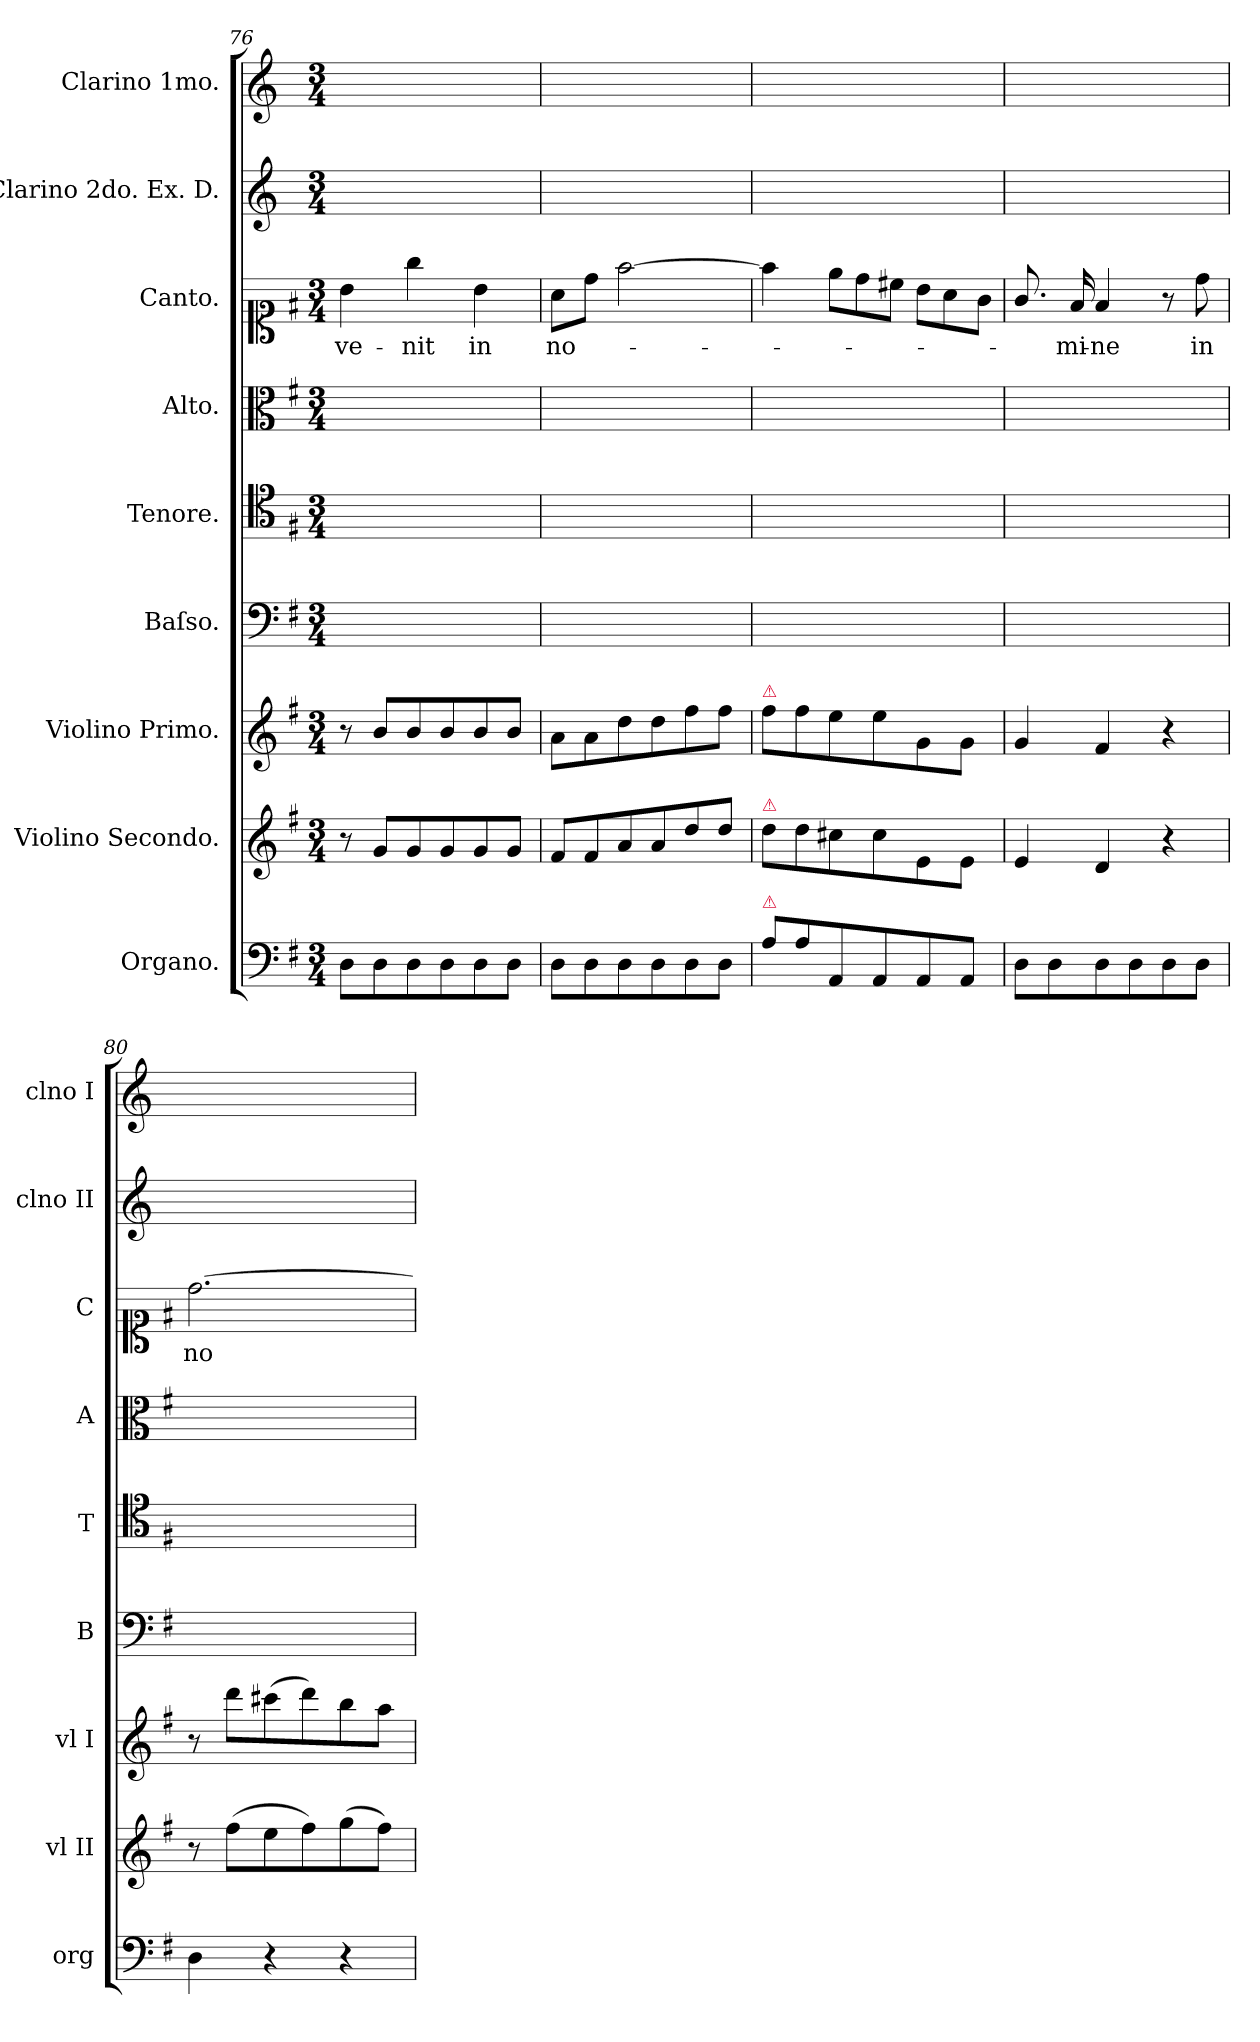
**kern	**kern	**kern	**kern	**kern	**kern	**kern	**text	**kern	**kern
*part9	*part8	*part7	*part6	*part5	*part4	*part3	*part3	*part2	*part1
*staff9	*staff8	*staff7	*staff6	*staff5	*staff4	*staff3	*staff3	*staff2	*staff1
*I"Organo.	*I"Violino Secondo.	*I"Violino Primo.	*I"Baſso.	*I"Tenore.	*I"Alto.	*I"Canto.	*	*I"Clarino 2do. Ex. D.	*I"Clarino 1mo.
*I'org	*I'vl II	*I'vl I	*I'B	*I'T	*I'A	*I'C	*	*I'clno II	*I'clno I
*clefF4	*clefG2	*clefG2	*clefF4	*clefC4	*clefC3	*clefC1	*	*clefG2	*clefG2
*	*	*	*	*	*	*	*	*ITrd-4c-7	*ITrd3c5
*k[f#]	*k[f#]	*k[f#]	*k[f#]	*k[f#]	*k[f#]	*k[f#]	*	*k[f#]	*k[f#]
*G:	*G:	*G:	*G:	*G:	*G:	*G:	*	*G:	*G:
*M3/4	*M3/4	*M3/4	*M3/4	*M3/4	*M3/4	*M3/4	*	*M3/4	*M3/4
=76	=76	=76	=76	=76	=76	=76	=76	=76	=76
8D\L	8r	8r	2.ryy	2.ryy	2.ryy	4b\	ve-	2.ryy	2.ryy
8D\	8g/L	8b/L	.	.	.	.	.	.	.
8D\	8g/	8b/	.	.	.	4gg\	-nit	.	.
8D\	8g/	8b/	.	.	.	.	.	.	.
8D\	8g/	8b/	.	.	.	4b\	in	.	.
8D\J	8g/J	8b/J	.	.	.	.	.	.	.
=77	=77	=77	=77	=77	=77	=77	=77	=77	=77
8D\L	8f#/L	8a\L	2.ryy	2.ryy	2.ryy	8a\L	no-	2.ryy	2.ryy
8D\	8f#/	8a\	.	.	.	8dd\J	.	.	.
8D\	8a/	8dd\	.	.	.	[2ff#\	.	.	.
8D\	8a/	8dd\	.	.	.	.	.	.	.
8D\	8dd/	8ff#\	.	.	.	.	.	.	.
8D\J	8dd/J	8ff#\J	.	.	.	.	.	.	.
=78	=78	=78	=78	=78	=78	=78	=78	=78	=78
!	!	!LO:TX:a:color=crimson:t=⚠	!	!	!	!	!	!	!
!	!LO:TX:a:color=crimson:t=⚠	!	!	!	!	!	!	!	!
!LO:TX:a:color=crimson:t=⚠	!	!	!	!	!	!	!	!	!
8A\L	8dd\L	8ff#\L	2.ryy	2.ryy	2.ryy	4ff#\]	.	2.ryy	2.ryy
8A\	8dd\	8ff#\	.	.	.	.	.	.	.
*	*	*	*	*	*	*Xtuplet	*	*	*
8AA/	8cc#X\	8ee\	.	.	.	12ee\L	.	.	.
.	.	.	.	.	.	12dd\	.	.	.
8AA/	8cc#\	8ee\	.	.	.	.	.	.	.
.	.	.	.	.	.	12cc#X\J	.	.	.
8AA/	8e/	8g/	.	.	.	12b\L	.	.	.
.	.	.	.	.	.	12a\	.	.	.
8AA/J	8e/J	8g/J	.	.	.	.	.	.	.
.	.	.	.	.	.	12g\J	.	.	.
=79	=79	=79	=79	=79	=79	=79	=79	=79	=79
8D\L	4e/	4g/	2.ryy	2.ryy	2.ryy	8.g/	.	2.ryy	2.ryy
8D\	.	.	.	.	.	.	.	.	.
.	.	.	.	.	.	16f#/	-mi-	.	.
8D\	4d/	4f#/	.	.	.	4f#/	-ne	.	.
8D\	.	.	.	.	.	.	.	.	.
8D\	4r	4r	.	.	.	8r	.	.	.
8D\J	.	.	.	.	.	8dd\	in	.	.
=80	=80	=80	=80	=80	=80	=80	=80	=80	=80
4D\	8r	8r	2.ryy	2.ryy	2.ryy	[<2.dd\	no-	2.ryy	2.ryy
.	(8ff#\L	8ddd\L	.	.	.	.	.	.	.
4r	8ee\	(8ccc#X\	.	.	.	.	.	.	.
.	8ff#\)	8ddd\)	.	.	.	.	.	.	.
4r	(8gg\	8bb\	.	.	.	.	.	.	.
.	8ff#\J)	8aa\J	.	.	.	.	.	.	.
=	=	=	=	=	=	=	=	=	=
*-	*-	*-	*-	*-	*-	*-	*-	*-	*-
